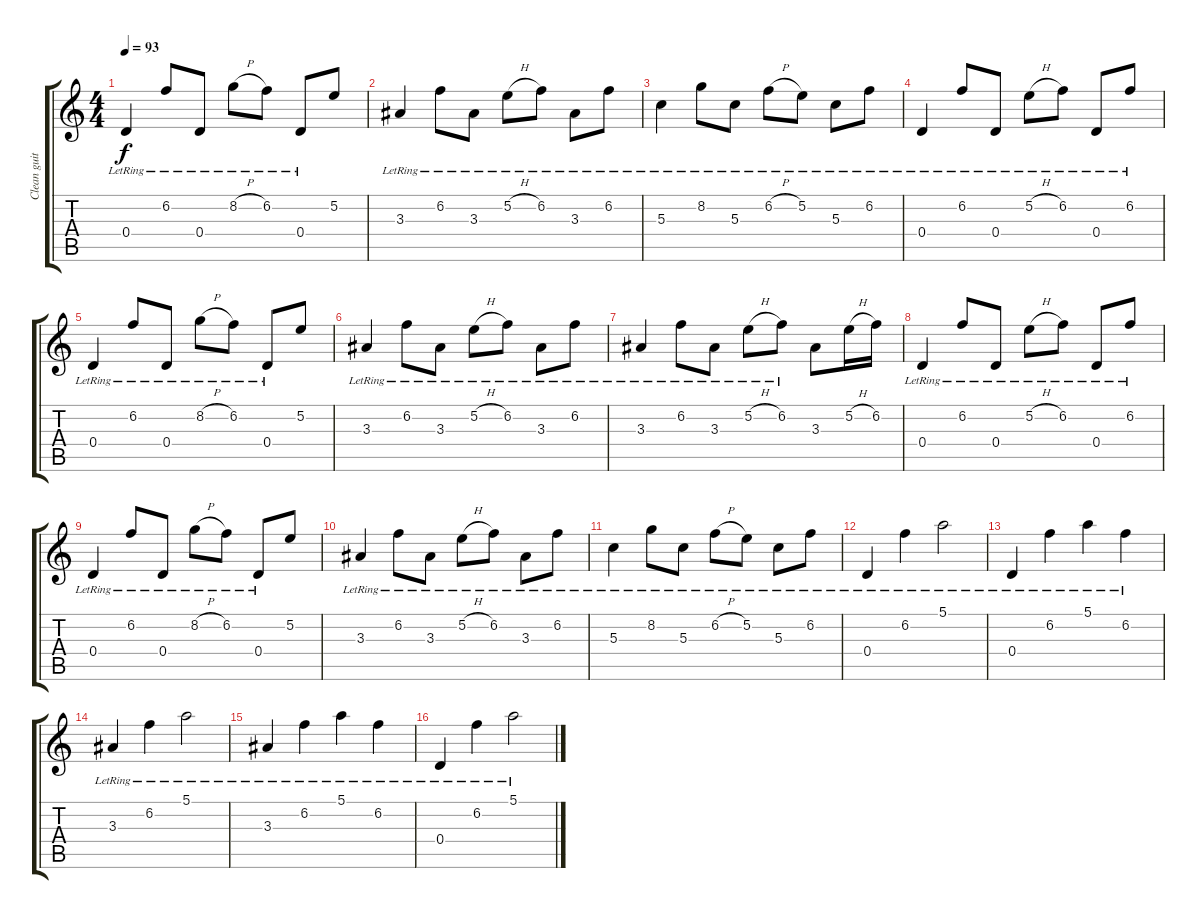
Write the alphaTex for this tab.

\track ("Clean guitar " "Clean guit") {instrument electricguitarjazz}
\staff {score tabs}
\tuning (E4 B3 G3 D3 A2 E2) {hide}
\ts (4 4)
\tempo 93
\clef g2
\ks c
0.4{lr}.4{dy f} 6.2{lr}.8 0.4{lr}.8 8.2{h lr}.8 6.2{lr}.8 0.4{lr}.8 5.2.8 |
3.3{lr}.4 6.2{lr}.8 3.3{lr}.8 5.2{h lr}.8 6.2{lr}.8 3.3{lr}.8 6.2{lr}.8 |
5.3{lr}.4 8.2{lr}.8 5.3{lr}.8 6.2{h lr}.8 5.2{lr}.8 5.3{lr}.8 6.2{lr}.8 |
0.4{lr}.4 6.2{lr}.8 0.4{lr}.8 5.2{h lr}.8 6.2{lr}.8 0.4{lr}.8 6.2{lr}.8 |
0.4{lr}.4 6.2{lr}.8 0.4{lr}.8 8.2{h lr}.8 6.2{lr}.8 0.4{lr}.8 5.2.8 |
3.3{lr}.4 6.2{lr}.8 3.3{lr}.8 5.2{h lr}.8 6.2{lr}.8 3.3{lr}.8 6.2{lr}.8 |
3.3{lr}.4 6.2{lr}.8 3.3{lr}.8 5.2{h lr}.8 6.2{lr}.8 3.3.8 5.2{h}.16 6.2.16 |
0.4{lr}.4 6.2{lr}.8 0.4{lr}.8 5.2{h lr}.8 6.2{lr}.8 0.4{lr}.8 6.2{lr}.8 |
0.4{lr}.4 6.2{lr}.8 0.4{lr}.8 8.2{h lr}.8 6.2{lr}.8 0.4{lr}.8 5.2.8 |
3.3{lr}.4 6.2{lr}.8 3.3{lr}.8 5.2{h lr}.8 6.2{lr}.8 3.3{lr}.8 6.2{lr}.8 |
5.3{lr}.4 8.2{lr}.8 5.3{lr}.8 6.2{h lr}.8 5.2{lr}.8 5.3{lr}.8 6.2{lr}.8 |
0.4{lr}.4 6.2{lr}.4 5.1{lr}.2 |
0.4{lr}.4 6.2{lr}.4 5.1{lr}.4 6.2{lr}.4 |
3.3{lr}.4 6.2{lr}.4 5.1{lr}.2 |
3.3{lr}.4 6.2{lr}.4 5.1{lr}.4 6.2{lr}.4 |
0.4{lr}.4 6.2{lr}.4 5.1{lr}.2
